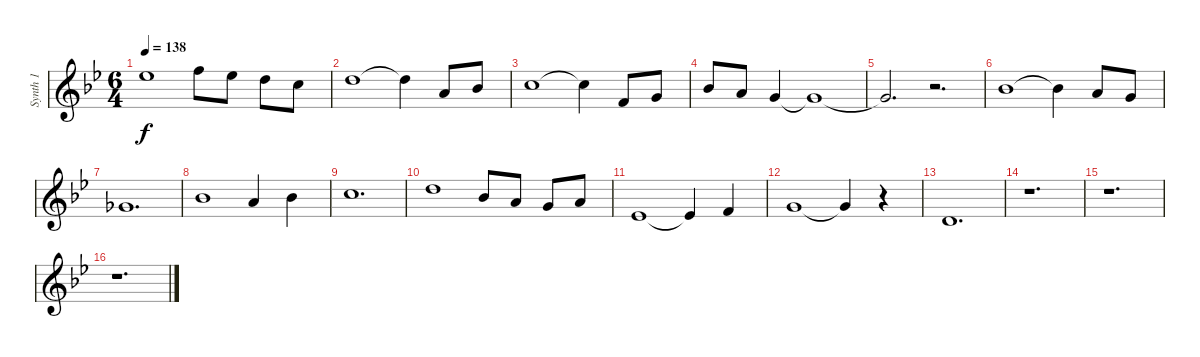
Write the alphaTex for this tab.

\track ("Synth 1" "Synth 1") {instrument frenchhorn}
\staff {score}
\tuning (E4 B3 G3 D3 A2 E2) {hide}
\ts (6 4)
\tempo 138
\clef g2
\ks gminor
11.1.1{dy f} 13.1.8 11.1.8 10.1.8 13.2.8 |
10.1.1 10.1{t}.4 10.2.8 11.2.8 |
13.2.1 13.2{t}.4 10.3.8 12.3.8 |
11.2.8 10.2.8 12.3.4 12.3{t}.1 |
12.3{t}.2{d} r.2{d} |
11.2.1 11.2{t}.4 10.2.8 12.3.8 |
11.3.1{d} |
11.2.1 10.2.4 11.2.4 |
13.2.1{d} |
10.1.1 11.2.8 10.2.8 12.3.8 10.2.8 |
13.4.1 13.4{t}.4 10.3.4 |
12.3.1 12.3{t}.4 r.4 |
12.4.1{d} |
r.1{d} |
r.1{d} |
r.1{d}
